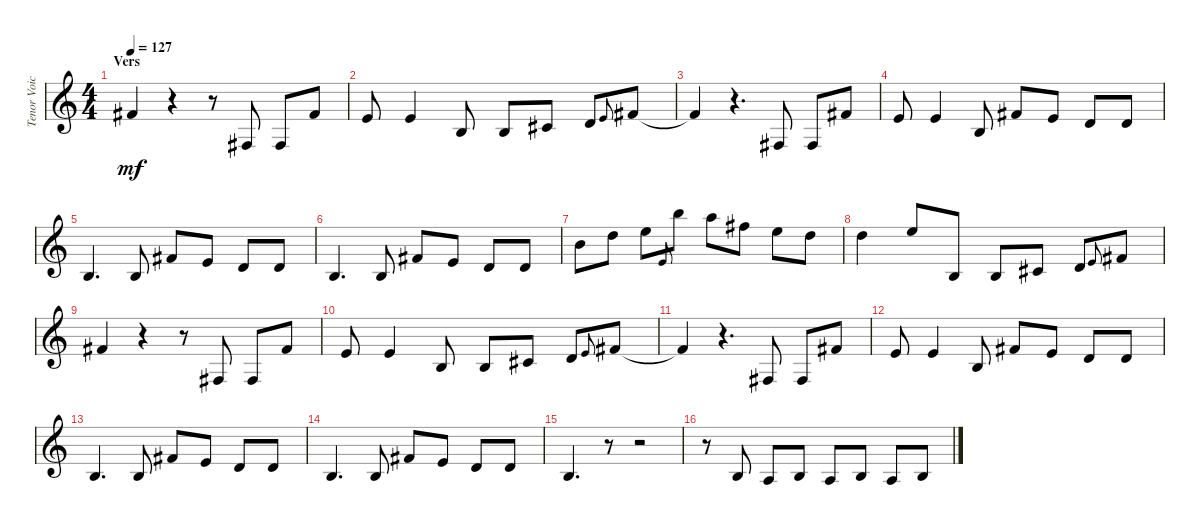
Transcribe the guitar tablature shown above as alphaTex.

\track ("Tenor Voice" "Tenor Voic") {instrument voiceoohs}
\staff {score}
\tuning (E4 B3 G3 D3 A2 E2 B1) {hide}
\ts (4 4)
\section ("" "Vers")
\tempo 127
\clef g2
\ks c
2.1{t}.4{dy mf} r.4 r.8 4.4.8 4.4.8 2.1.8 |
0.1.8 0.1.4 0.2.8 0.2.8 2.2.8 3.2.8 0.1.8{gr onbeat} 2.1.8 |
2.1{t}.4 r.4{d} 4.4.8 4.4.8 2.1.8 |
0.1.8 0.1.4 0.2.8 2.1.8 0.1.8 3.2.8 3.2.8 |
0.2.4{d} 0.2.8 2.1.8 0.1.8 3.2.8 3.2.8 |
0.2.4{d} 0.2.8 2.1.8 0.1.8 3.2.8 3.2.8 |
7.1.8 10.1.8 12.1.8 0.1.8{gr onbeat} 19.1.8 17.1.8 14.1.8 12.1.8 10.1.8 |
10.1.4 12.1.8 0.2.8 0.2.8 2.2.8 3.2.8 0.1.8{gr onbeat} 2.1.8 |
2.1.4 r.4 r.8 4.4.8 4.4.8 2.1.8 |
0.1.8 0.1.4 0.2.8 0.2.8 2.2.8 3.2.8 0.1.8{gr onbeat} 2.1.8 |
2.1{t}.4 r.4{d} 4.4.8 4.4.8 2.1.8 |
0.1.8 0.1.4 0.2.8 2.1.8 0.1.8 3.2.8 3.2.8 |
0.2.4{d} 0.2.8 2.1.8 0.1.8 3.2.8 3.2.8 |
0.2.4{d} 0.2.8 2.1.8 0.1.8 3.2.8 3.2.8 |
0.2.4{d} r.8 r.2 |
r.8 0.2.8 2.3.8 0.2.8 2.3.8 0.2.8 2.3.8 0.2.8
